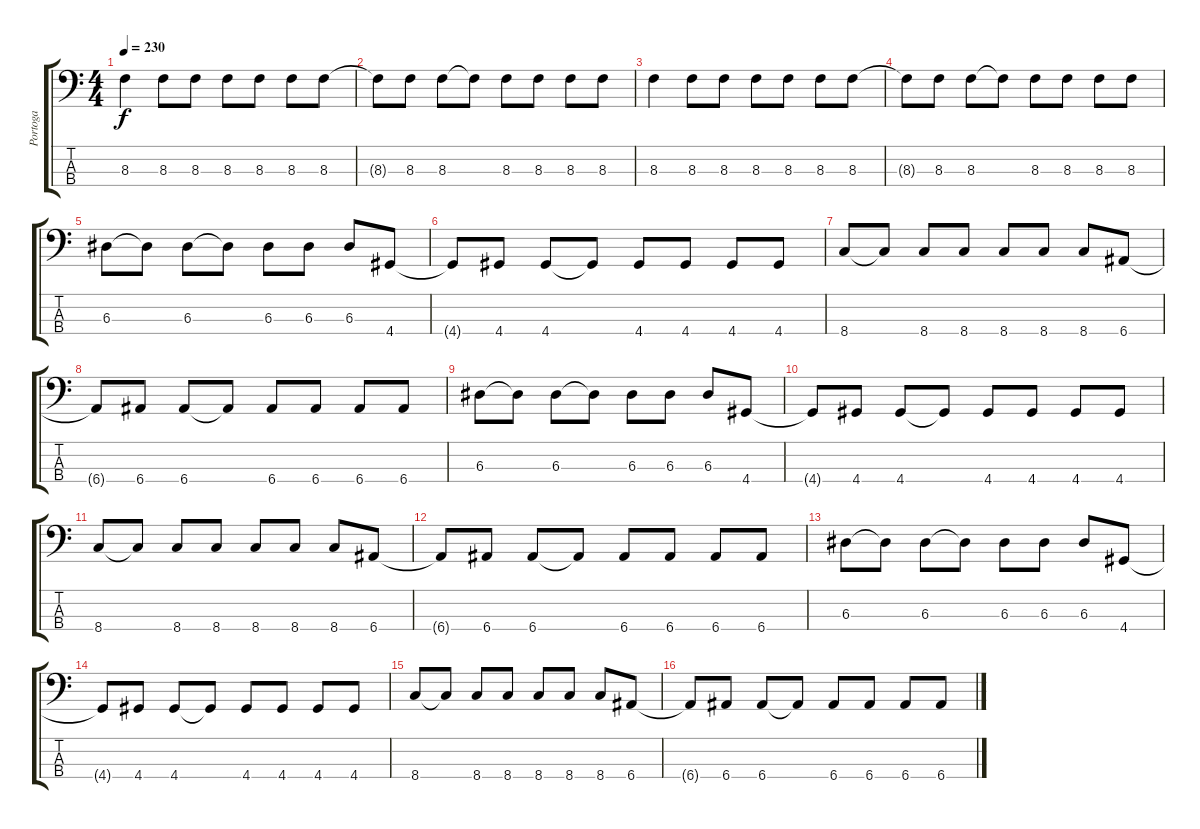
\track ("Portoga" "Portoga") {instrument electricbassfinger}
\staff {score tabs}
\tuning (G2 D2 A1 E1) {hide}
\ts (4 4)
\tempo 230
\clef f4
\ks c
8.3.4{dy f} 8.3.8 8.3.8 8.3.8 8.3.8 8.3.8 8.3.8 |
8.3{t}.8 8.3.8 8.3.8 8.3{t}.8 8.3.8 8.3.8 8.3.8 8.3.8 |
8.3.4 8.3.8 8.3.8 8.3.8 8.3.8 8.3.8 8.3.8 |
8.3{t}.8 8.3.8 8.3.8 8.3{t}.8 8.3.8 8.3.8 8.3.8 8.3.8 |
6.3.8 6.3{t}.8 6.3.8 6.3{t}.8 6.3.8 6.3.8 6.3.8 4.4.8 |
4.4{t}.8 4.4.8 4.4.8 4.4{t}.8 4.4.8 4.4.8 4.4.8 4.4.8 |
8.4.8 8.4{t}.8 8.4.8 8.4.8 8.4.8 8.4.8 8.4.8 6.4.8 |
6.4{t}.8 6.4.8 6.4.8 6.4{t}.8 6.4.8 6.4.8 6.4.8 6.4.8 |
6.3.8 6.3{t}.8 6.3.8 6.3{t}.8 6.3.8 6.3.8 6.3.8 4.4.8 |
4.4{t}.8 4.4.8 4.4.8 4.4{t}.8 4.4.8 4.4.8 4.4.8 4.4.8 |
8.4.8 8.4{t}.8 8.4.8 8.4.8 8.4.8 8.4.8 8.4.8 6.4.8 |
6.4{t}.8 6.4.8 6.4.8 6.4{t}.8 6.4.8 6.4.8 6.4.8 6.4.8 |
6.3.8 6.3{t}.8 6.3.8 6.3{t}.8 6.3.8 6.3.8 6.3.8 4.4.8 |
4.4{t}.8 4.4.8 4.4.8 4.4{t}.8 4.4.8 4.4.8 4.4.8 4.4.8 |
8.4.8 8.4{t}.8 8.4.8 8.4.8 8.4.8 8.4.8 8.4.8 6.4.8 |
6.4{t}.8 6.4.8 6.4.8 6.4{t}.8 6.4.8 6.4.8 6.4.8 6.4.8
